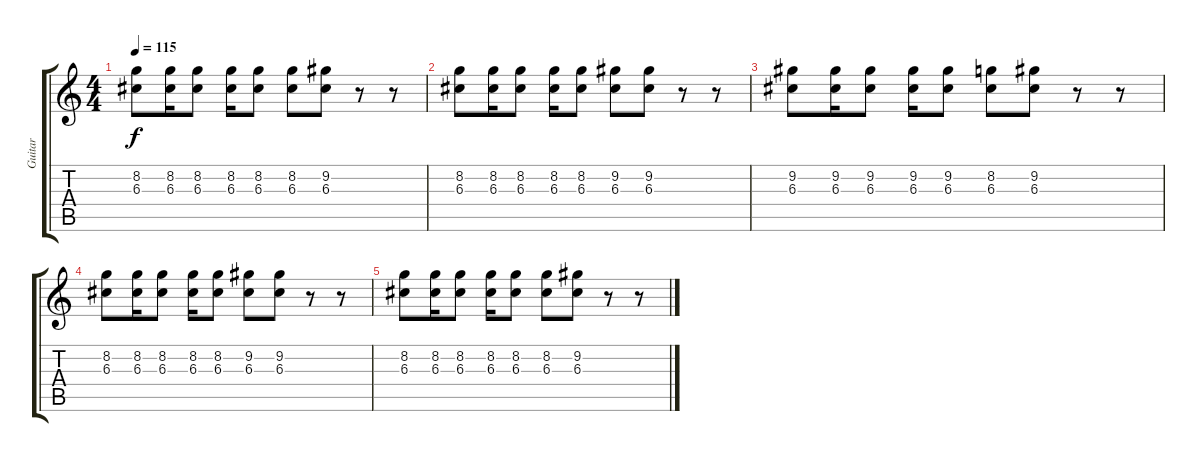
\track ("Guitar" "Guitar") {instrument distortionguitar}
\staff {score tabs}
\tuning (E4 B3 G3 D3 A2 E2) {hide}
\ts (4 4)
\tempo 115
\clef g2
\ks c
(8.2 6.3).8{dy f} (8.2 6.3).16 (8.2 6.3).8 (8.2 6.3).16 (8.2 6.3).8 (8.2 6.3).8 (9.2 6.3).8 r.8 r.8 |
(8.2 6.3).8 (8.2 6.3).16 (8.2 6.3).8 (8.2 6.3).16 (8.2 6.3).8 (9.2 6.3).8 (9.2 6.3).8 r.8 r.8 |
(9.2 6.3).8 (9.2 6.3).16 (9.2 6.3).8 (9.2 6.3).16 (9.2 6.3).8 (8.2 6.3).8 (9.2 6.3).8 r.8 r.8 |
(8.2 6.3).8 (8.2 6.3).16 (8.2 6.3).8 (8.2 6.3).16 (8.2 6.3).8 (9.2 6.3).8 (9.2 6.3).8 r.8 r.8 |
(8.2 6.3).8 (8.2 6.3).16 (8.2 6.3).8 (8.2 6.3).16 (8.2 6.3).8 (8.2 6.3).8 (9.2 6.3).8 r.8 r.8
